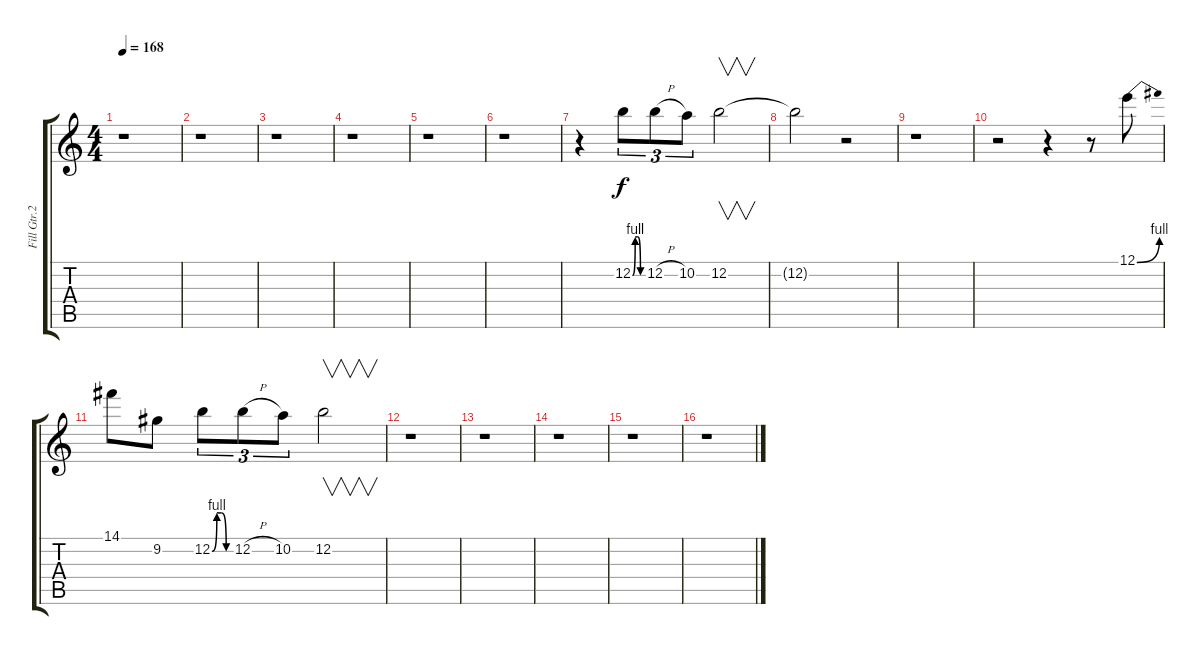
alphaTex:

\track ("Fill Gtr.2" "Fill Gtr.2") {instrument overdrivenguitar}
\staff {score tabs}
\tuning (E4 B3 G3 D3 A2 E2) {hide}
\ts (4 4)
\tempo 168
\clef g2
\ks c
r.1{dy f} |
r.1 |
r.1 |
r.1 |
r.1 |
r.1 |
r.4 12.2{be (custom 0 0 15 4 30 4 45 0 60 0)}.8{tu (3 2)} 12.2{h}.8{tu (3 2)} 10.2.8{tu (3 2)} 12.2.2{v} |
12.2{t}.2 r.2 |
r.1 |
r.2 r.4 r.8 12.1{be (bend 0 0 60 4)}.8 |
14.1.8 9.2.8 12.2{be (custom 0 0 15 4 30 4 45 0 60 0)}.8{tu (3 2)} 12.2{h}.8{tu (3 2)} 10.2.8{tu (3 2)} 12.2.2{v} |
r.1 |
r.1 |
r.1 |
r.1 |
r.1
